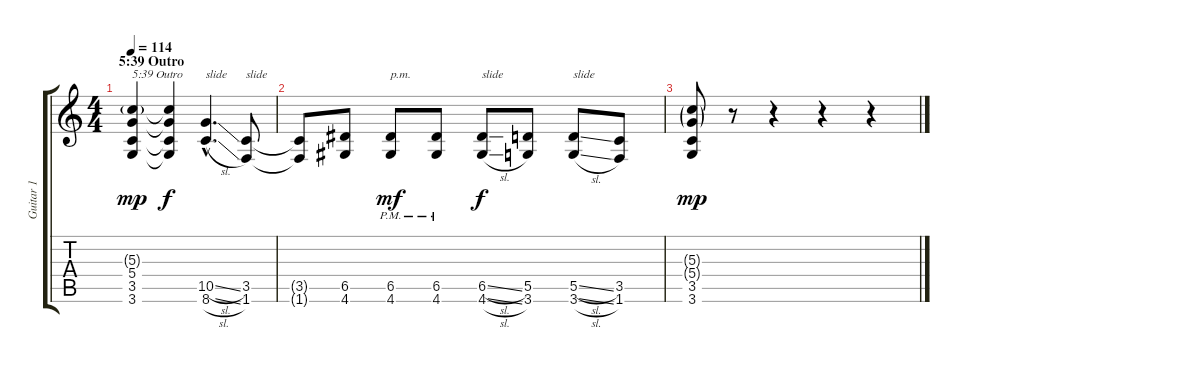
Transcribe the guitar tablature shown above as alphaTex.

\track ("Guitar 1" "Guitar 1") {instrument overdrivenguitar}
\staff {score tabs}
\tuning (E4 B3 G3 D3 A2 E2) {hide}
\ts (4 4)
\section ("" "5:39 Outro")
\tempo 114
\clef g2
\ks c
(5.3{g} 5.4 3.5 3.6).4{txt "5:39 Outro" dy mp} (5.3{t} 5.4{t} 3.5{t} 3.6{t}).4{dy f} (10.5{sl hac} 8.6{sl hac}).4{d txt "slide"} (3.5 1.6).8{txt "slide"} |
(3.5{t} 1.6{t}).8 (6.5 4.6).8 (6.5{pm} 4.6{pm}).8{txt "p.m." dy mf instrument electricguitarmuted} (6.5{pm} 4.6{pm}).8 (6.5{sl} 4.6{sl}).8{txt "slide" dy f instrument overdrivenguitar} (5.5 3.6).8 (5.5{sl} 3.6{sl}).8{txt "slide"} (3.5 1.6).8 |
(5.3{g} 5.4{g} 3.5 3.6).8{dy mp} r.8 r.4 r.4 r.4
